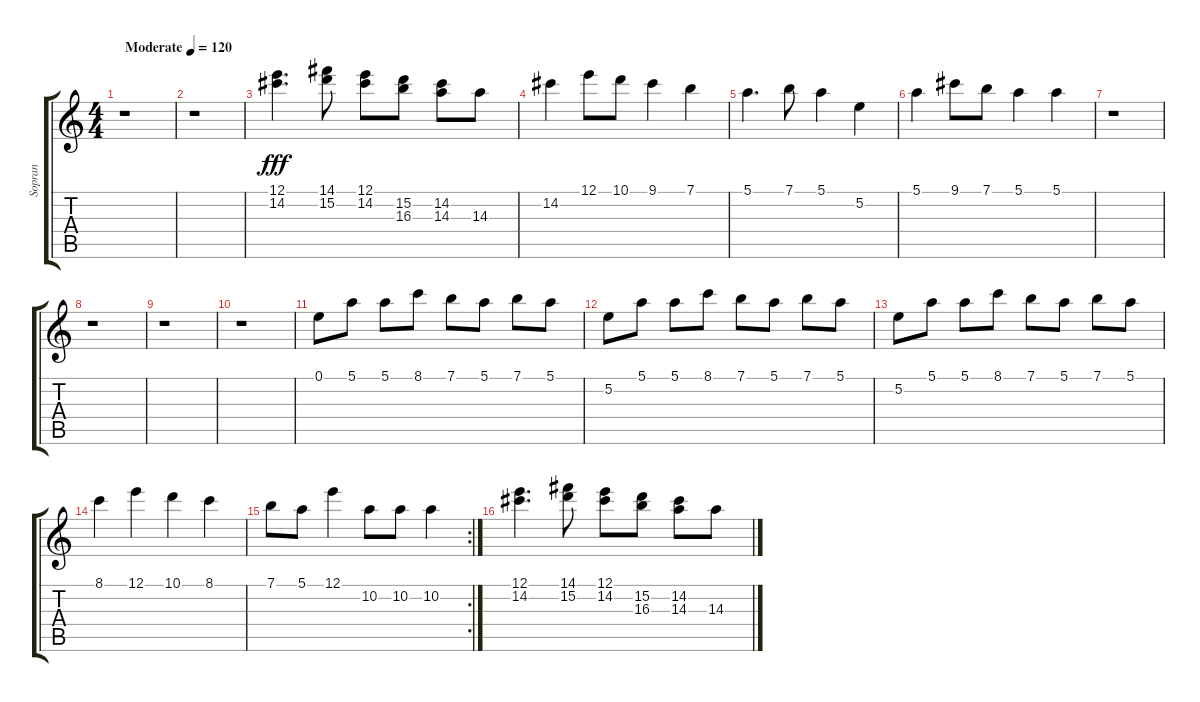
\track ("Sopran" "Sopran") {instrument electricguitarjazz}
\staff {score tabs}
\tuning (E4 B3 G3 D3 A2 E2) {hide}
\ts (4 4)
\tempo (120 "Moderate")
\clef g2
\ks c
r.1{dy fff instrument electricguitarjazz} |
r.1 |
(12.1 14.2).4{d} (14.1 15.2).8 (12.1 14.2).8 (15.2 16.3).8 (14.2 14.3).8 14.3.8 |
14.2.4 12.1.8 10.1.8 9.1.4 7.1.4 |
5.1.4{d} 7.1.8 5.1.4 5.2.4 |
5.1.4 9.1.8 7.1.8 5.1.4 5.1.4 |
r.1 |
r.1 |
r.1 |
r.1 |
0.1.8 5.1.8 5.1.8 8.1.8 7.1.8 5.1.8 7.1.8 5.1.8 |
5.2.8 5.1.8 5.1.8 8.1.8 7.1.8 5.1.8 7.1.8 5.1.8 |
5.2.8 5.1.8 5.1.8 8.1.8 7.1.8 5.1.8 7.1.8 5.1.8 |
8.1.4 12.1.4 10.1.4 8.1.4 |
\rc 2
7.1.8 5.1.8 12.1.4 10.2.8 10.2.8 10.2.4 |
(12.1 14.2).4{d} (14.1 15.2).8 (12.1 14.2).8 (15.2 16.3).8 (14.2 14.3).8 14.3.8
